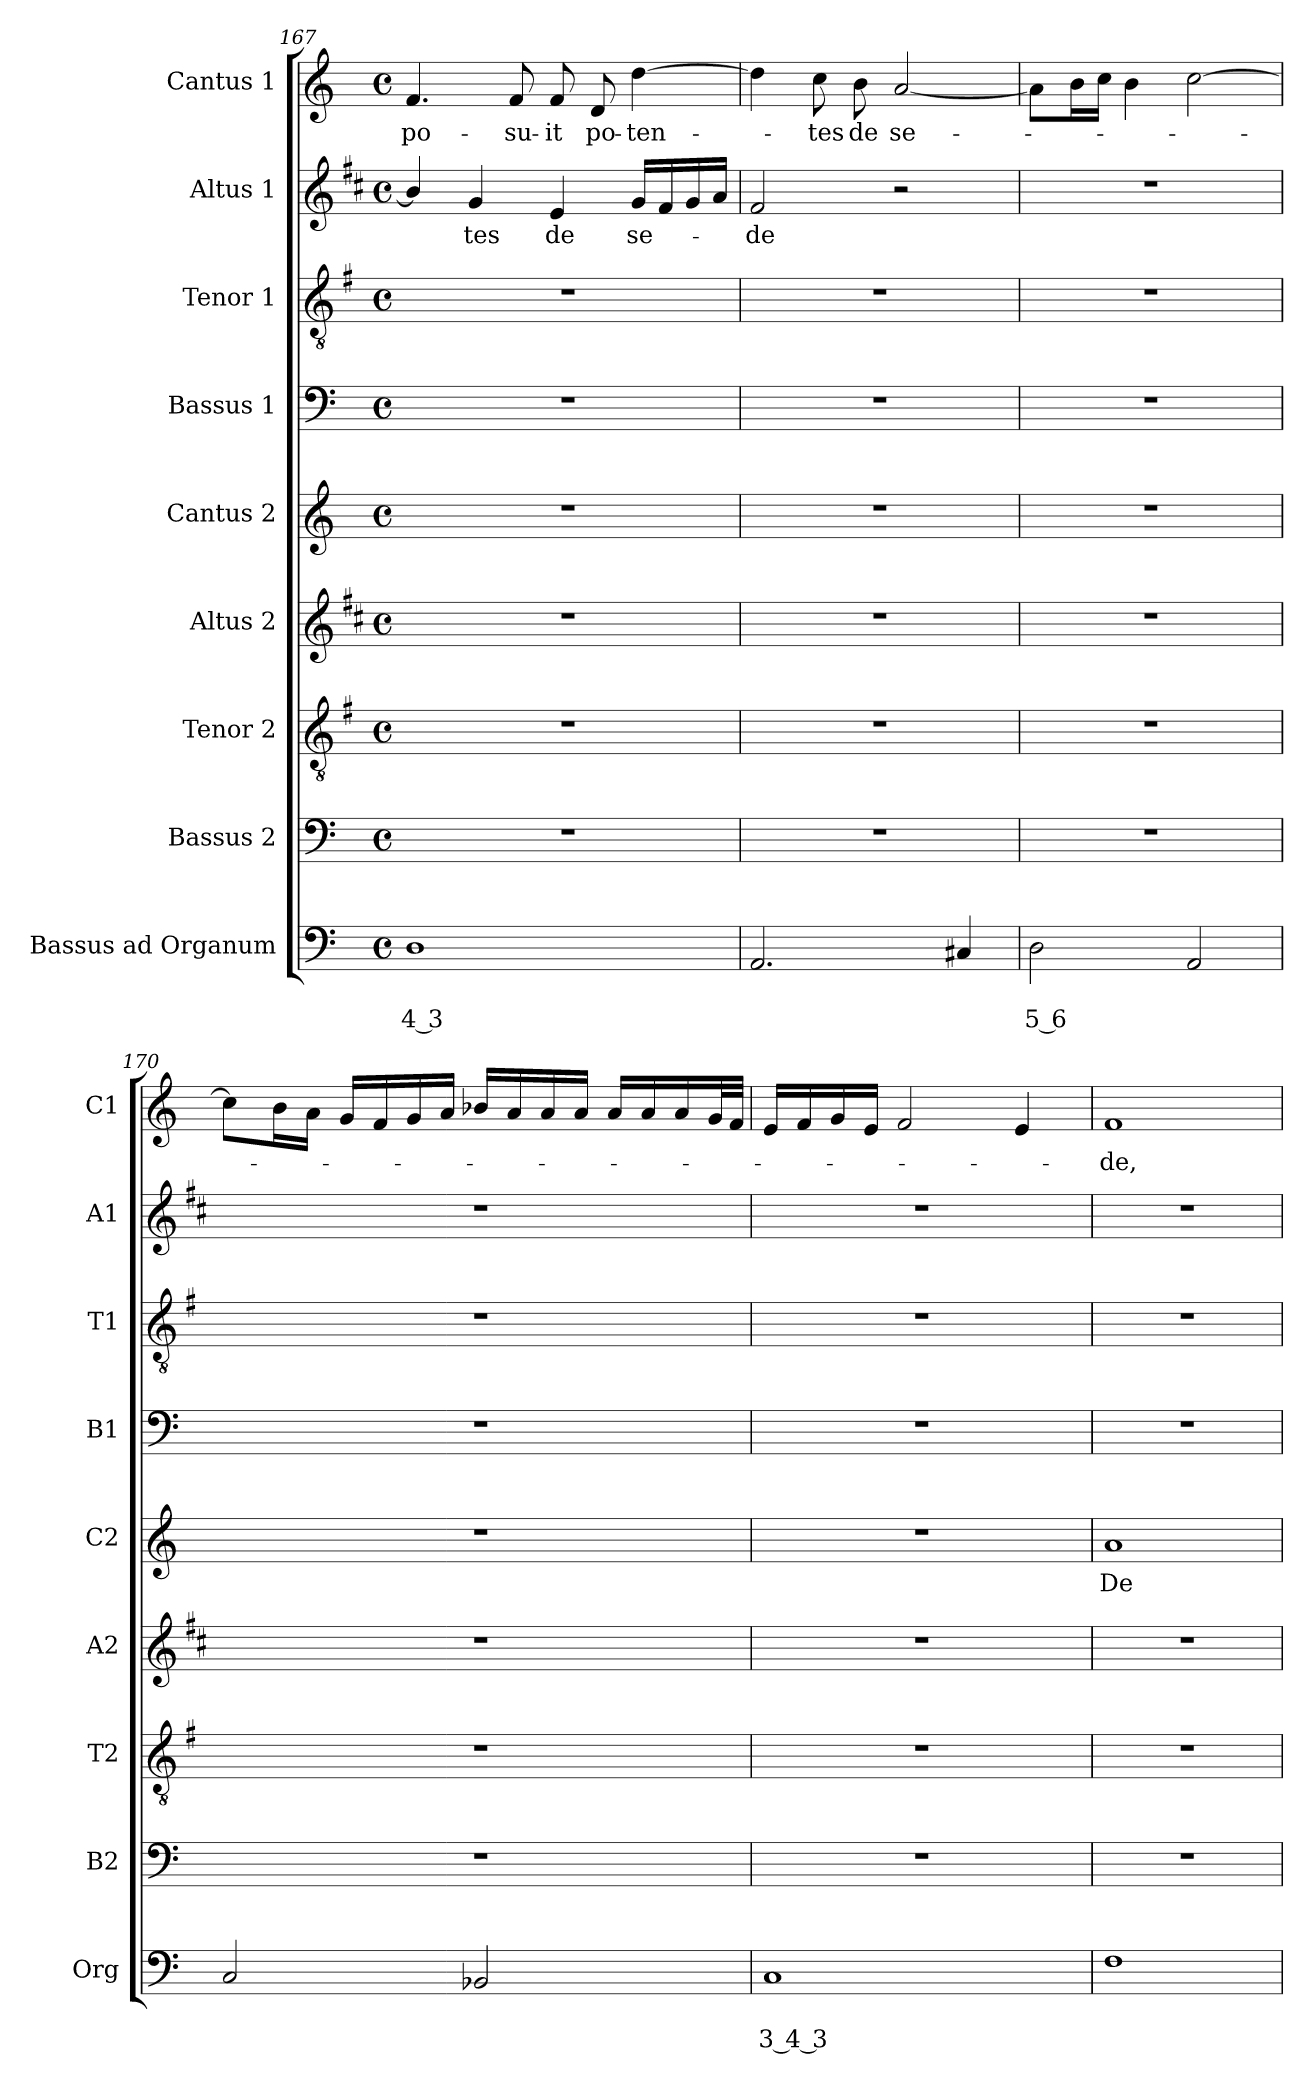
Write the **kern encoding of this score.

**kern	**text	**text	**kern	**kern	**kern	**kern	**text	**kern	**kern	**kern	**text	**kern	**text
*part9	*part9	*part9	*part8	*part7	*part6	*part5	*part5	*part4	*part3	*part2	*part2	*part1	*part1
*staff9	*staff9	*staff9	*staff8	*staff7	*staff6	*staff5	*staff5	*staff4	*staff3	*staff2	*staff2	*staff1	*staff1
*I"Bassus ad Organum	*	*	*I"Bassus 2	*I"Tenor 2	*I"Altus 2	*I"Cantus 2	*	*I"Bassus 1	*I"Tenor 1	*I"Altus 1	*	*I"Cantus 1	*
*I'Org	*	*	*I'B2	*I'T2	*I'A2	*I'C2	*	*I'B1	*I'T1	*I'A1	*	*I'C1	*
*clefF4	*	*	*clefF4	*clefGv2	*clefG2	*clefG2	*	*clefF4	*clefGv2	*clefG2	*	*clefG2	*
*	*	*	*	*ITrd4c7	*ITrd1c2	*	*	*	*ITrd4c7	*ITrd1c2	*	*	*
*k[]	*	*	*k[]	*k[]	*k[]	*k[]	*	*k[]	*k[]	*k[]	*	*k[]	*
*C:	*	*	*C:	*C:	*C:	*C:	*	*C:	*C:	*C:	*	*C:	*
*M4/4	*	*	*M4/4	*M4/4	*M4/4	*M4/4	*	*M4/4	*M4/4	*M4/4	*	*M4/4	*
*met(c)	*	*	*met(c)	*met(c)	*met(c)	*met(c)	*	*met(c)	*met(c)	*met(c)	*	*met(c)	*
=167	=167	=167	=167	=167	=167	=167	=167	=167	=167	=167	=167	=167	=167
!	!	!LO:LY:b	!	!	!	!	!	!	!	!	!	!	!LO:LY:b
1D	.	4 3	1r	1r	1r	1r	.	1r	1r	4a/]	.	4.f/	-po-
!	!	!	!	!	!	!	!	!	!	!	!LO:LY:b	!	!
.	.	.	.	.	.	.	.	.	.	4f/	-tes	.	.
!	!	!	!	!	!	!	!	!	!	!	!	!	!LO:LY:b
.	.	.	.	.	.	.	.	.	.	.	.	8f/	-su-
!	!	!	!	!	!	!	!	!	!	!	!LO:LY:b	!	!LO:LY:b
.	.	.	.	.	.	.	.	.	.	4d/	de	8f/	-it
!	!	!	!	!	!	!	!	!	!	!	!	!	!LO:LY:b
.	.	.	.	.	.	.	.	.	.	.	.	8d/	po-
!	!	!	!	!	!	!	!	!	!	!	!LO:LY:b	!	!LO:LY:b
.	.	.	.	.	.	.	.	.	.	16f/LL	se-	[4dd\	-ten-
.	.	.	.	.	.	.	.	.	.	16e/	.	.	.
.	.	.	.	.	.	.	.	.	.	16f/	.	.	.
.	.	.	.	.	.	.	.	.	.	16g/JJ	.	.	.
=168	=168	=168	=168	=168	=168	=168	=168	=168	=168	=168	=168	=168	=168
!	!	!	!	!	!	!	!	!	!	!	!LO:LY:b	!	!
2.AA/	.	.	1r	1r	1r	1r	.	1r	1r	2e/	-de	4dd\]	.
!	!	!	!	!	!	!	!	!	!	!	!	!	!LO:LY:b
.	.	.	.	.	.	.	.	.	.	.	.	8cc\	-tes
!	!	!	!	!	!	!	!	!	!	!	!	!	!LO:LY:b
.	.	.	.	.	.	.	.	.	.	.	.	8b\	de
!	!	!	!	!	!	!	!	!	!	!	!	!	!LO:LY:b
.	.	.	.	.	.	.	.	.	.	2r	.	[2a/	se-
4C#X/	.	.	.	.	.	.	.	.	.	.	.	.	.
=169	=169	=169	=169	=169	=169	=169	=169	=169	=169	=169	=169	=169	=169
!	!	!LO:LY:b	!	!	!	!	!	!	!	!	!	!	!
2D\	.	5 6	1r	1r	1r	1r	.	1r	1r	1r	.	8a\L]	.
.	.	.	.	.	.	.	.	.	.	.	.	16b\L	.
.	.	.	.	.	.	.	.	.	.	.	.	16cc\JJ	.
.	.	.	.	.	.	.	.	.	.	.	.	4b\	.
2AA/	.	.	.	.	.	.	.	.	.	.	.	[2cc\	.
=170	=170	=170	=170	=170	=170	=170	=170	=170	=170	=170	=170	=170	=170
2C/	.	.	1r	1r	1r	1r	.	1r	1r	1r	.	8cc\L]	.
.	.	.	.	.	.	.	.	.	.	.	.	16b\L	.
.	.	.	.	.	.	.	.	.	.	.	.	16a\JJ	.
.	.	.	.	.	.	.	.	.	.	.	.	16g/LL	.
.	.	.	.	.	.	.	.	.	.	.	.	16f/	.
.	.	.	.	.	.	.	.	.	.	.	.	16g/	.
.	.	.	.	.	.	.	.	.	.	.	.	16a/JJ	.
2BB-X/	.	.	.	.	.	.	.	.	.	.	.	16b-X/LL	.
.	.	.	.	.	.	.	.	.	.	.	.	16a/	.
.	.	.	.	.	.	.	.	.	.	.	.	16a/	.
.	.	.	.	.	.	.	.	.	.	.	.	16a/JJ	.
.	.	.	.	.	.	.	.	.	.	.	.	16a/LL	.
.	.	.	.	.	.	.	.	.	.	.	.	16a/	.
.	.	.	.	.	.	.	.	.	.	.	.	16a/	.
.	.	.	.	.	.	.	.	.	.	.	.	32g/L	.
.	.	.	.	.	.	.	.	.	.	.	.	32f/JJJ	.
=171	=171	=171	=171	=171	=171	=171	=171	=171	=171	=171	=171	=171	=171
!	!	!LO:LY:b	!	!	!	!	!	!	!	!	!	!	!
1C	.	3 4 3	1r	1r	1r	1r	.	1r	1r	1r	.	16e/LL	.
.	.	.	.	.	.	.	.	.	.	.	.	16f/	.
.	.	.	.	.	.	.	.	.	.	.	.	16g/	.
.	.	.	.	.	.	.	.	.	.	.	.	16e/JJ	.
.	.	.	.	.	.	.	.	.	.	.	.	2f/	.
.	.	.	.	.	.	.	.	.	.	.	.	4e/	.
!!LO:LB:g=z
=172	=172	=172	=172	=172	=172	=172	=172	=172	=172	=172	=172	=172	=172
!	!	!	!	!	!	!	!LO:LY:b	!	!	!	!	!	!LO:LY:b
1F	.	.	1r	1r	1r	1a	De-	1r	1r	1r	.	1f	-de,
=	=	=	=	=	=	=	=	=	=	=	=	=	=
*-	*-	*-	*-	*-	*-	*-	*-	*-	*-	*-	*-	*-	*-
